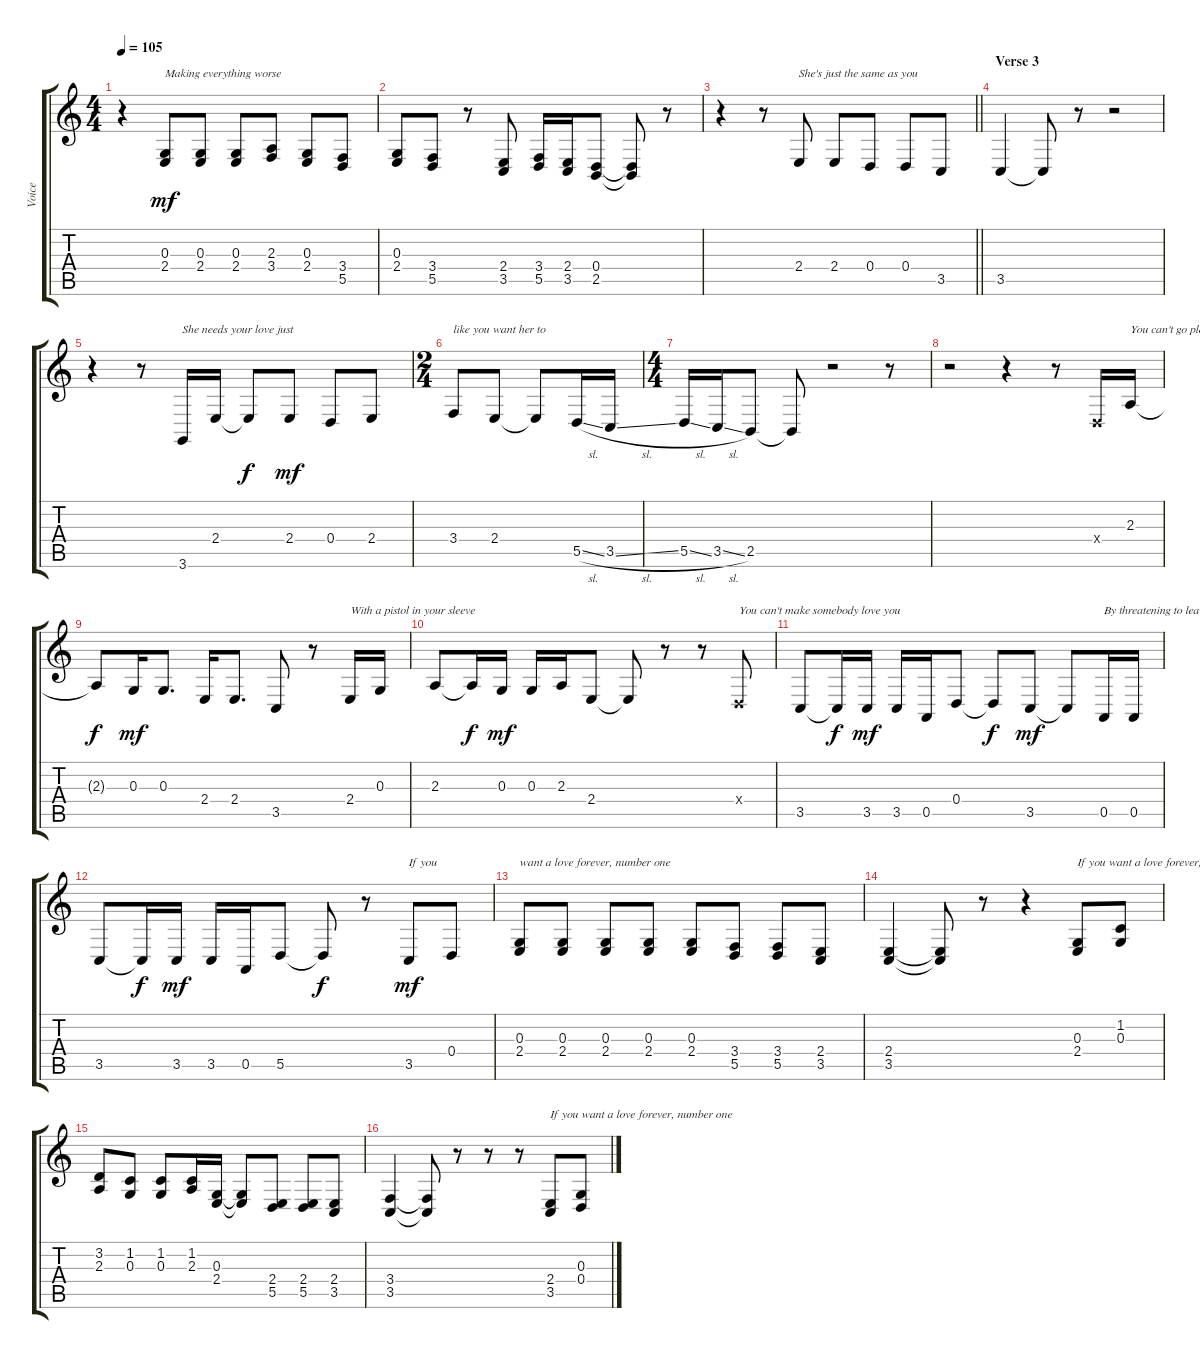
\track ("Voice" "Voice") {instrument lead6voice}
\staff {score tabs}
\tuning (E4 B3 G3 D3 A2 E2) {hide}
\ts (4 4)
\tempo 105
\clef g2
\ks c
r.4{dy f} (0.3 2.4).8{txt "Making everything worse" dy mf} (0.3 2.4).8 (0.3 2.4).8 (2.3 3.4).8 (0.3 2.4).8 (3.4 5.5).8 |
(0.3 2.4).8 (3.4 5.5).8 r.8 (2.4 3.5).8 (3.4 5.5).16 (2.4 3.5).16 (0.4 2.5).8 (0.4{t} 2.5{t}).8 r.8 |
\barLineRight lightlight
r.4 r.8 2.4.8{txt "She's just the same as you"} 2.4.8 0.4.8 0.4.8 3.5.8 |
\section ("" "Verse 3")
3.5.4 3.5{t}.8 r.8 r.2 |
r.4 r.8 3.6.16{txt "She needs your love just"} 2.4.16 2.4{t}.8{dy f} 2.4.8{dy mf} 0.4.8 2.4.8 |
\ts (2 4)
3.4.8{txt "like you want her to"} 2.4.8 2.4{t}.8 5.5{sl}.16 3.5{sl}.16 |
\ts (4 4)
5.5{sl}.16 3.5{sl}.16 2.5.8 2.5{t}.8 r.2 r.8 |
r.2 r.4 r.8 0.4{x}.16 2.3.16{txt "You can't go playing poker"} |
2.3{t}.8{dy f} 0.3.16{dy mf} 0.3.8{d} 2.4.16 2.4.8{d} 3.5.8 r.8 2.4.16{txt "With a pistol in your sleeve"} 0.3.16 |
2.3.8 2.3{t}.16{dy f} 0.3.16{dy mf} 0.3.16 2.3.16 2.4.8 2.4{t}.8 r.8 r.8 0.4{x}.8{txt "You can't make somebody love you"} |
3.5.8 3.5{t}.16{dy f} 3.5.16{dy mf} 3.5.16 0.5.16 0.4.8 0.4{t}.8{dy f} 3.5.8{dy mf} 3.5{t}.8 0.5.16{txt "By threatening to leave"} 0.5.16 |
3.5.8 3.5{t}.16{dy f} 3.5.16{dy mf} 3.5.16 0.5.16 5.5.8 5.5{t}.8{dy f} r.8 3.5.8{txt "If you" dy mf} 0.4.8 |
(0.3 2.4).8{txt "want a love forever, number one"} (0.3 2.4).8 (0.3 2.4).8 (0.3 2.4).8 (0.3 2.4).8 (3.4 5.5).8 (3.4 5.5).8 (2.4 3.5).8 |
(2.4 3.5).4 (2.4{t} 3.5{t}).8 r.8 r.4 (0.3 2.4).8{txt "If you want a love forever, number one"} (1.2 0.3).8 |
(3.2 2.3).8 (1.2 0.3).8 (1.2 0.3).8 (1.2 2.3).16 (0.3 2.4).16 (0.3{t} 2.4{t}).8 (2.4 5.5).8 (2.4 5.5).8 (2.4 3.5).8 |
(3.4 3.5).4 (3.4{t} 3.5{t}).8 r.8 r.8 r.8 (2.4 3.5).8{txt "If you want a love forever, number one"} (0.3 0.4).8
